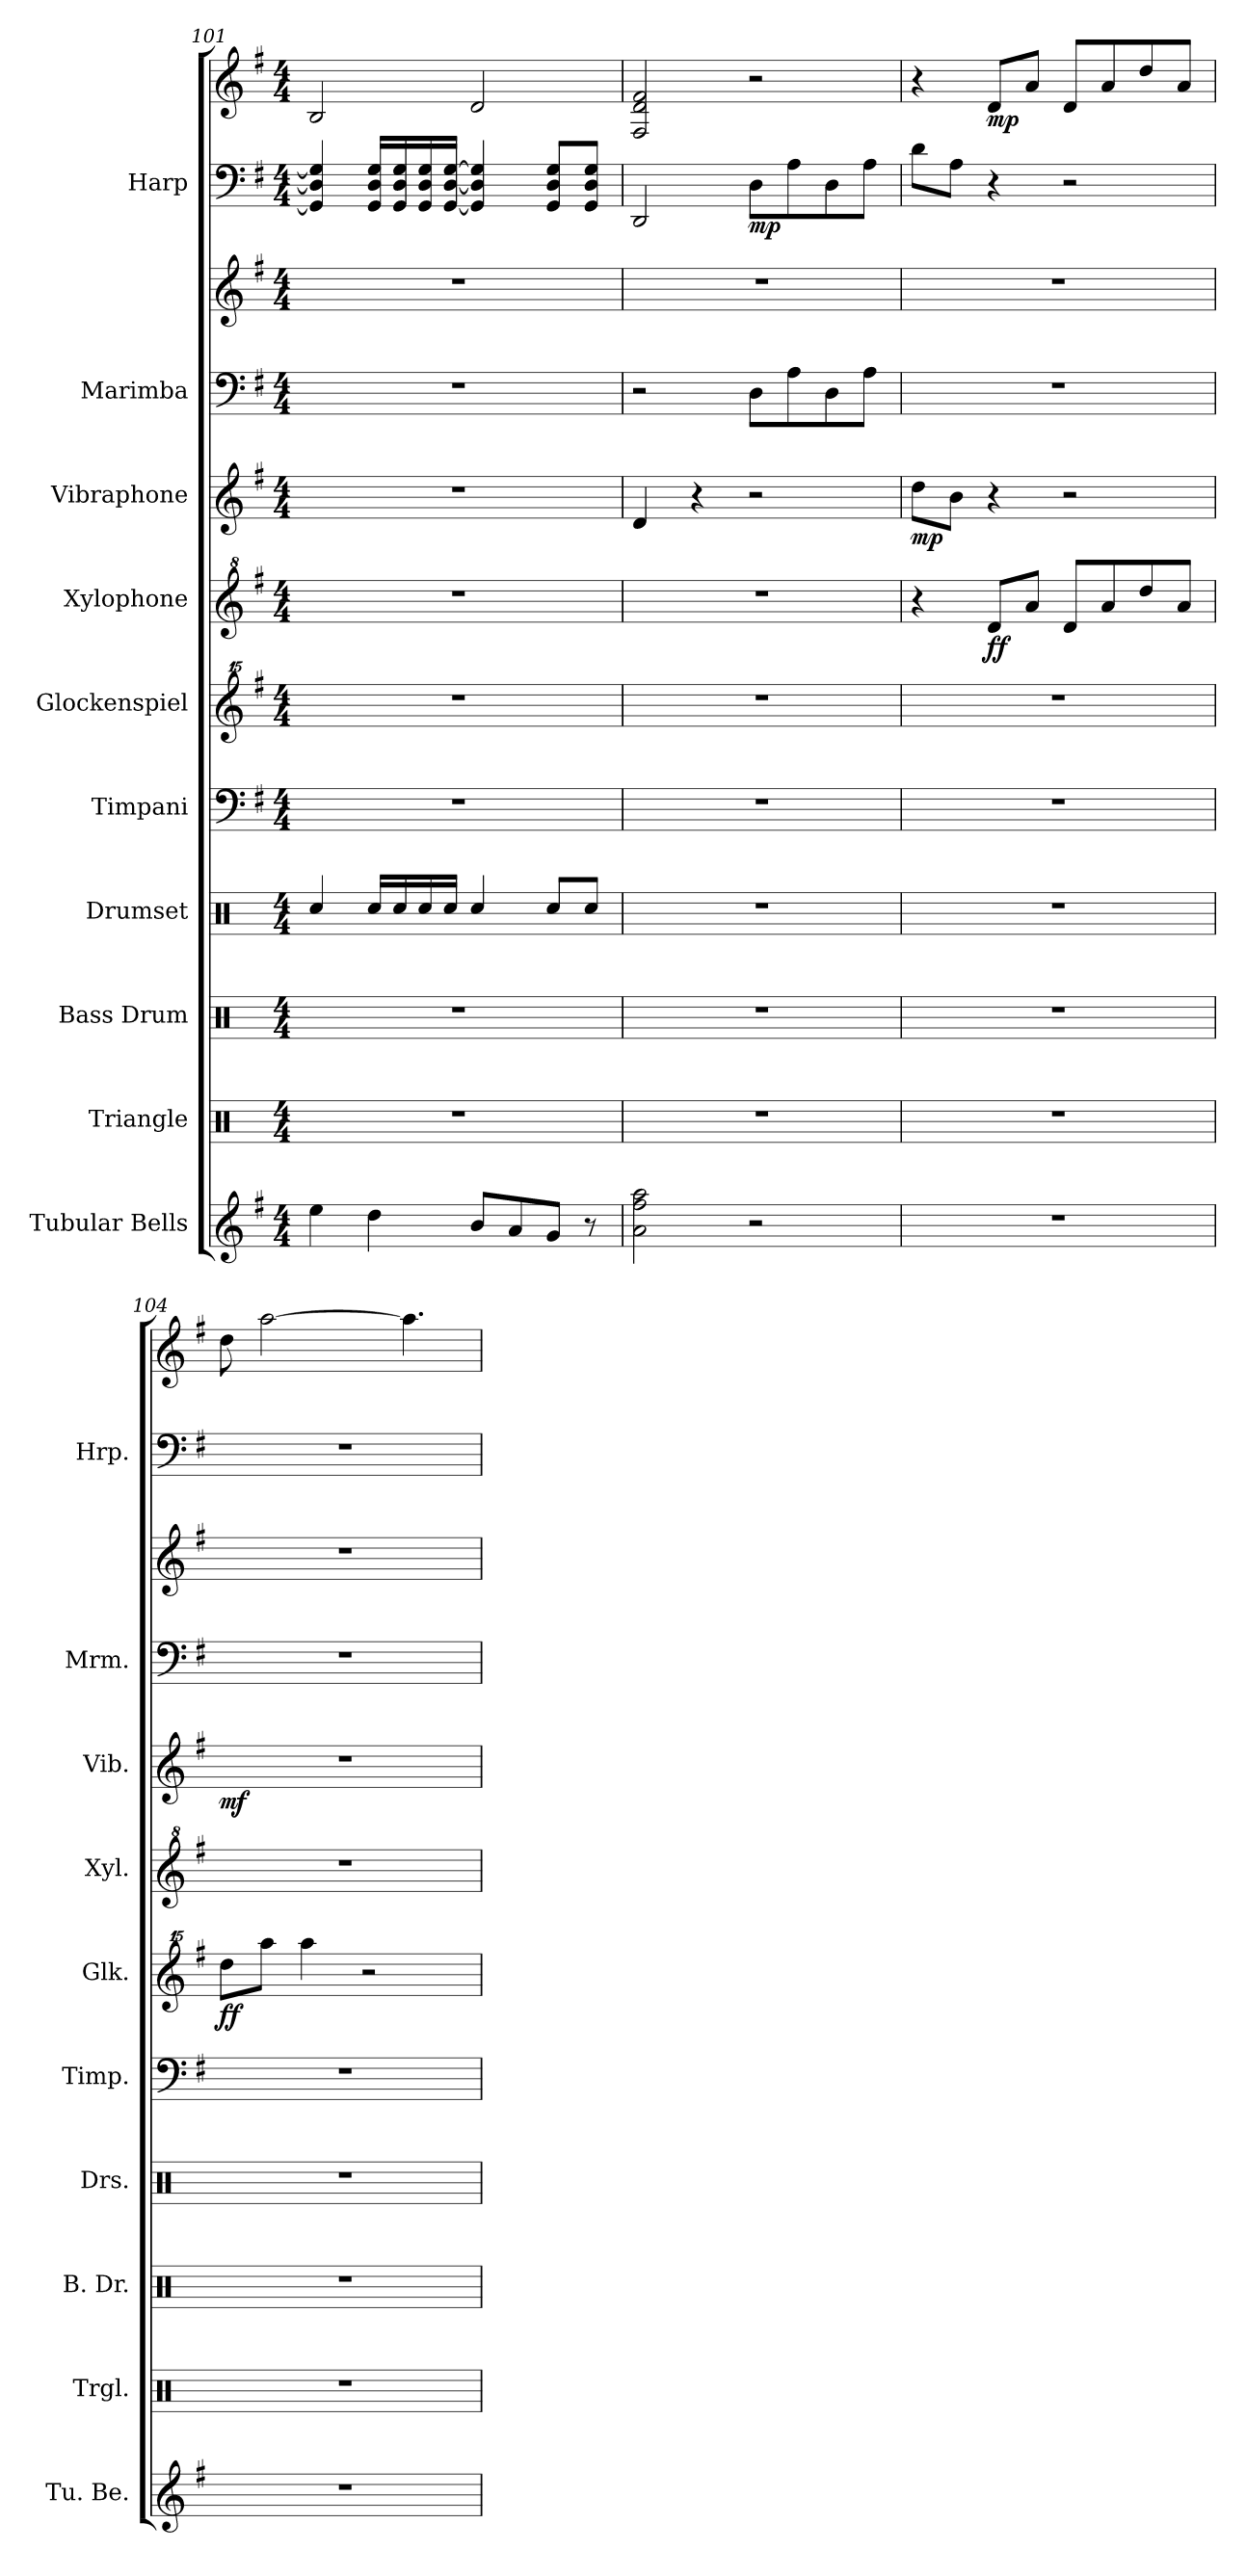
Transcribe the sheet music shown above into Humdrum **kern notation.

**kern	**kern	**kern	**kern	**kern	**kern	**dynam	**kern	**dynam	**kern	**dynam	**kern	**kern	**kern	**kern	**dynam
*part10	*part9	*part8	*part7	*part6	*part5	*part5	*part4	*part4	*part3	*part3	*part2	*part2	*part1	*part1	*part1
*staff12	*staff11	*staff10	*staff9	*staff8	*staff7	*staff7	*staff6	*staff6	*staff5	*staff5	*staff4	*staff3	*staff2	*staff1	*staff1/2
*I"Tubular Bells	*I"Triangle	*I"Bass Drum	*I"Drumset	*I"Timpani	*I"Glockenspiel	*	*I"Xylophone	*	*I"Vibraphone	*	*I"Marimba	*	*I"Harp	*	*
*I'Tu. Be.	*I'Trgl.	*I'B. Dr.	*I'Drs.	*I'Timp.	*I'Glk.	*	*I'Xyl.	*	*I'Vib.	*	*I'Mrm.	*	*I'Hrp.	*	*
!!LO:PB:g=z
*clefG2	*clefX	*clefX	*clefX	*clefF4	*clefG^^2	*	*clefG^2	*	*clefG2	*	*clefF4	*clefG2	*clefF4	*clefG2	*
*k[f#]	*k[]	*k[]	*k[]	*k[f#]	*k[f#]	*	*k[f#]	*	*k[f#]	*	*k[f#]	*k[f#]	*k[f#]	*k[f#]	*
*G:	*C:	*C:	*C:	*G:	*G:	*	*G:	*	*G:	*	*G:	*G:	*G:	*G:	*
*M4/4	*M4/4	*M4/4	*M4/4	*M4/4	*M4/4	*	*M4/4	*	*M4/4	*	*M4/4	*M4/4	*M4/4	*M4/4	*
=101	=101	=101	=101	=101	=101	=101	=101	=101	=101	=101	=101	=101	=101	=101	=101
4ee\	1r	1r	4Rcc/	1r	1r	.	1r	.	1r	.	1r	1r	4GG/] 4D/] 4G/]	2B/	.
4dd\	.	.	16Rcc/LL	.	.	.	.	.	.	.	.	.	16GG/ 16D/ 16G/LL	.	.
.	.	.	16Rcc/	.	.	.	.	.	.	.	.	.	16GG/ 16D/ 16G/	.	.
.	.	.	16Rcc/	.	.	.	.	.	.	.	.	.	16GG/ 16D/ 16G/	.	.
.	.	.	16Rcc/JJ	.	.	.	.	.	.	.	.	.	[16GG/ [16D/ [16G/JJ	.	.
8b/L	.	.	4Rcc/	.	.	.	.	.	.	.	.	.	4GG/] 4D/] 4G/]	2d/	.
8a/	.	.	.	.	.	.	.	.	.	.	.	.	.	.	.
8g/J	.	.	8Rcc/L	.	.	.	.	.	.	.	.	.	8GG/ 8D/ 8G/L	.	.
8r	.	.	8Rcc/J	.	.	.	.	.	.	.	.	.	8GG/ 8D/ 8G/J	.	.
=102	=102	=102	=102	=102	=102	=102	=102	=102	=102	=102	=102	=102	=102	=102	=102
2a\ 2ff#\ 2aa\	1r	1r	1r	1r	1r	.	1r	.	4d/	.	2r	1r	2DD/	2F#/ 2d/ 2f#/	.
.	.	.	.	.	.	.	.	.	4r	.	.	.	.	.	.
!	!	!	!	!	!	!	!	!	!	!	!	!	!	!	!LO:DY:b=2
2r	.	.	.	.	.	.	.	.	2r	.	8D\L	.	8D\L	2r	mp
.	.	.	.	.	.	.	.	.	.	.	8A\	.	8A\	.	.
.	.	.	.	.	.	.	.	.	.	.	8D\	.	8D\	.	.
.	.	.	.	.	.	.	.	.	.	.	8A\J	.	8A\J	.	.
=103	=103	=103	=103	=103	=103	=103	=103	=103	=103	=103	=103	=103	=103	=103	=103
!	!	!	!	!	!	!	!	!	!	!LO:DY:b	!	!	!	!	!
1r	1r	1r	1r	1r	1r	.	4r	.	8dd\L	mp	1r	1r	8d\L	4r	.
.	.	.	.	.	.	.	.	.	8b\J	.	.	.	8A\J	.	.
!	!	!	!	!	!	!	!	!LO:DY:b	!	!	!	!	!	!	!LO:DY:b
.	.	.	.	.	.	.	8dd/L	ff	4r	.	.	.	4r	8d/L	mp
.	.	.	.	.	.	.	8aa/J	.	.	.	.	.	.	8a/J	.
.	.	.	.	.	.	.	8dd/L	.	2r	.	.	.	2r	8d/L	.
.	.	.	.	.	.	.	8aa/	.	.	.	.	.	.	8a/	.
.	.	.	.	.	.	.	8ddd/	.	.	.	.	.	.	8dd/	.
.	.	.	.	.	.	.	8aa/J	.	.	.	.	.	.	8a/J	.
=104	=104	=104	=104	=104	=104	=104	=104	=104	=104	=104	=104	=104	=104	=104	=104
!	!	!	!	!	!	!LO:DY:b	!	!	!	!LO:DY:b	!	!	!	!	!
1r	1r	1r	1r	1r	8dddd\L	ff	1r	.	1r	mf	1r	1r	1r	8dd\	.
.	.	.	.	.	8aaaa\J	.	.	.	.	.	.	.	.	[2aa\	.
.	.	.	.	.	4aaaa\	.	.	.	.	.	.	.	.	.	.
.	.	.	.	.	2r	.	.	.	.	.	.	.	.	.	.
.	.	.	.	.	.	.	.	.	.	.	.	.	.	4.aa\]	.
=	=	=	=	=	=	=	=	=	=	=	=	=	=	=	=
*-	*-	*-	*-	*-	*-	*-	*-	*-	*-	*-	*-	*-	*-	*-	*-
